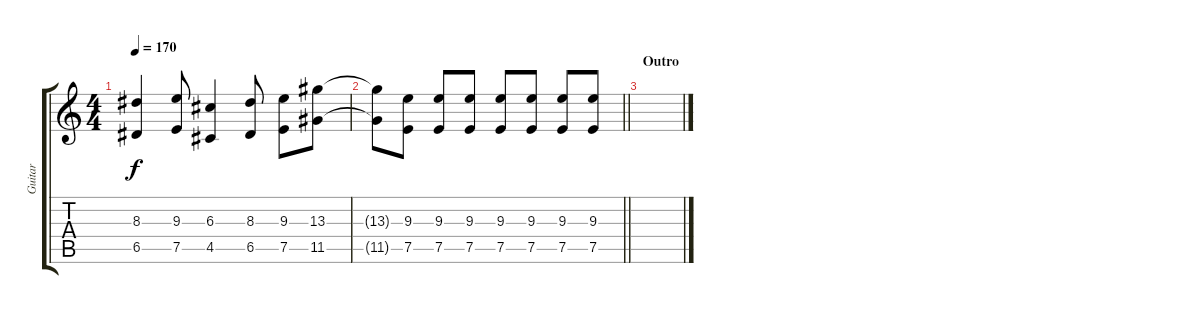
\track ("Guitar" "Guitar") {mute instrument overdrivenguitar}
\staff {score tabs}
\tuning (E4 B3 G3 D3 A2 E2) {hide}
\ts (4 4)
\tempo 170
\clef g2
\ks c
(8.3 6.5).4{dy f} (9.3 7.5).8 (6.3 4.5).4 (8.3 6.5).8 (9.3 7.5).8 (13.3 11.5).8 |
\barLineRight lightlight
(13.3{t} 11.5{t}).8 (9.3 7.5).8 (9.3 7.5).8 (9.3 7.5).8 (9.3 7.5).8 (9.3 7.5).8 (9.3 7.5).8 (9.3 7.5).8 |
\section ("" "Outro")
